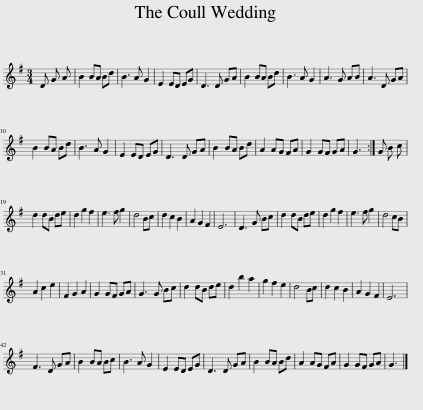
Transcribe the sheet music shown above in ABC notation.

X:1
L:1/8
M:3/4
I:linebreak $
K:G
V:1 treble
V:1
 D G A | B2 BA Bd | B3 A G2 | E2 ED EG | D3 D GA | %5
 B2 BA Bd | B3 A G2 | A3 G AB | A3 D GA |$ B2 BA Bd | %10
 B3 A G2 | E2 ED EG | D3 D GA | B2 BA Bd | A2 AG FA | %15
 G2 GF GA | G3 :| G B c |$ d2 dB de | d2 g2 f2 | %20
 e3 f g2 | d4 Bc | d2 c2 B2 | A2 G2 F2 | E6 | %25
 D3 G Bc | d2 dB de | d2 g2 f2 | e3 f g2 | d4 cB |$ %30
 A2 c2 e2 | F2 G2 A2 | G2 GF GA | G3 G Bc | d2 dB de | %35
 d2 b2 a2 | g2 f2 e2 | d4 Bc | d2 c2 B2 | A2 G2 F2 | %40
 E6 |$ F3 D GA | B2 BA Bc | B3 A G2 | E2 ED EG | %45
 D3 D GA | B2 BA Bd | A2 AG FA | G2 GF GA | G3 |] %50
